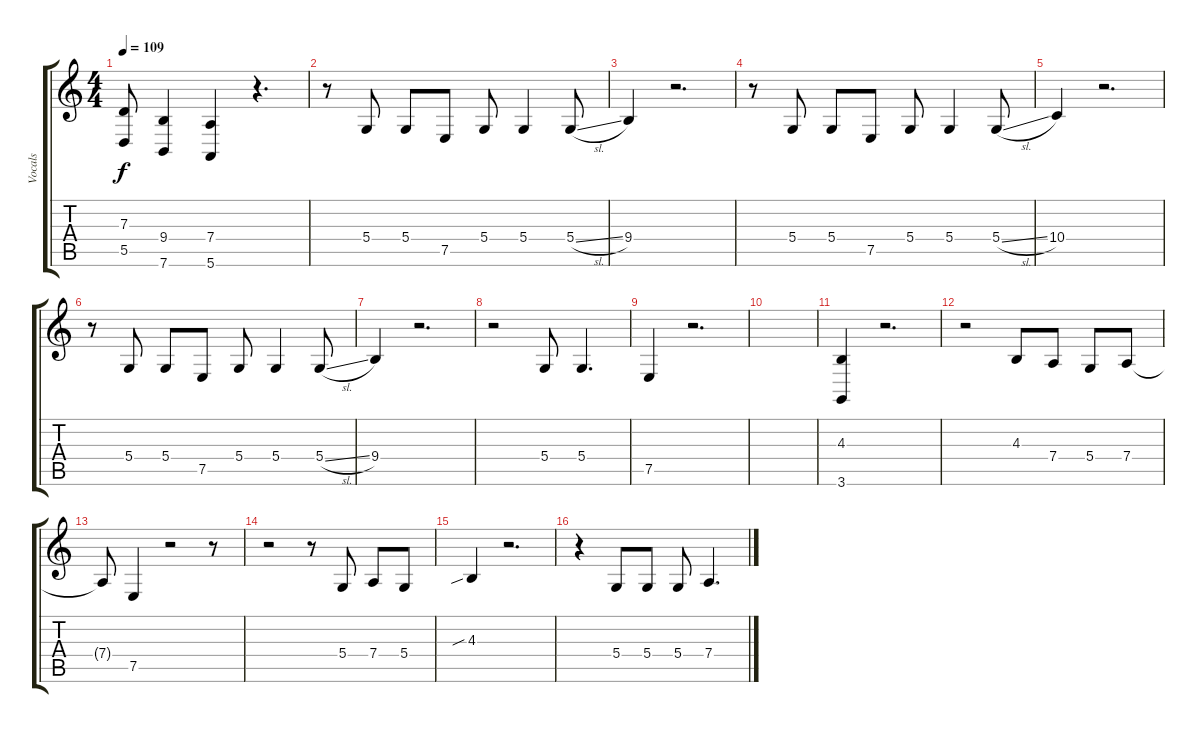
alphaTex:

\track ("Vocals" "Vocals") {instrument viola}
\staff {score tabs}
\tuning (E4 B3 G3 D3 A2 E2) {hide}
\ts (4 4)
\tempo 109
\clef g2
\ks c
(7.3 5.5).8{dy f} (9.4 7.6).4 (7.4 5.6).4 r.4{d} |
r.8 5.4.8 5.4.8 7.5.8 5.4.8 5.4.4 5.4{sl}.8 |
9.4.4{volume 9} r.2{d} |
r.8 5.4.8 5.4.8 7.5.8 5.4.8 5.4.4 5.4{sl}.8 |
10.4.4 r.2{d} |
r.8 5.4.8 5.4.8 7.5.8 5.4.8 5.4.4 5.4{sl}.8 |
9.4.4 r.2{d} |
r.2 5.4.8 5.4.4{d} |
7.5.4 r.2{d} |
|
(4.3 3.6).4{volume 7} r.2{d} |
r.2 4.3.8 7.4.8 5.4.8 7.4.8 |
7.4{t}.8 7.5.4 r.2 r.8 |
r.2 r.8 5.4.8 7.4.8 5.4.8 |
4.3{sib}.4 r.2{d} |
r.4 5.4.8 5.4.8 5.4.8 7.4.4{d}
